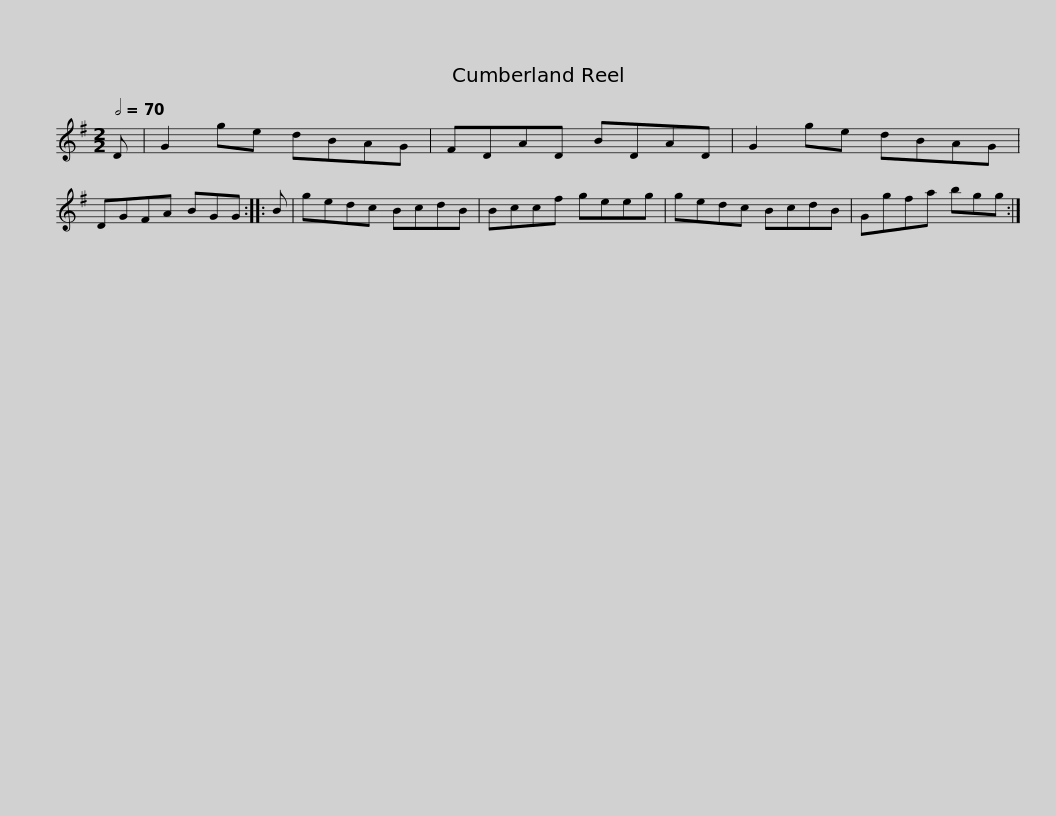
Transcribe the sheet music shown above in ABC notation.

X:1
L:1/8
Q:1/2=70
M:2/2
I:linebreak $
K:G
V:1 treble
V:1
 D | G2 ge dBAG | FDAD BDAD | G2 ge dBAG | DGFA BGG :: %5
 B | gedc BcdB |$ Bccf geeg | gedc BcdB | Ggfa bgg :| %10
